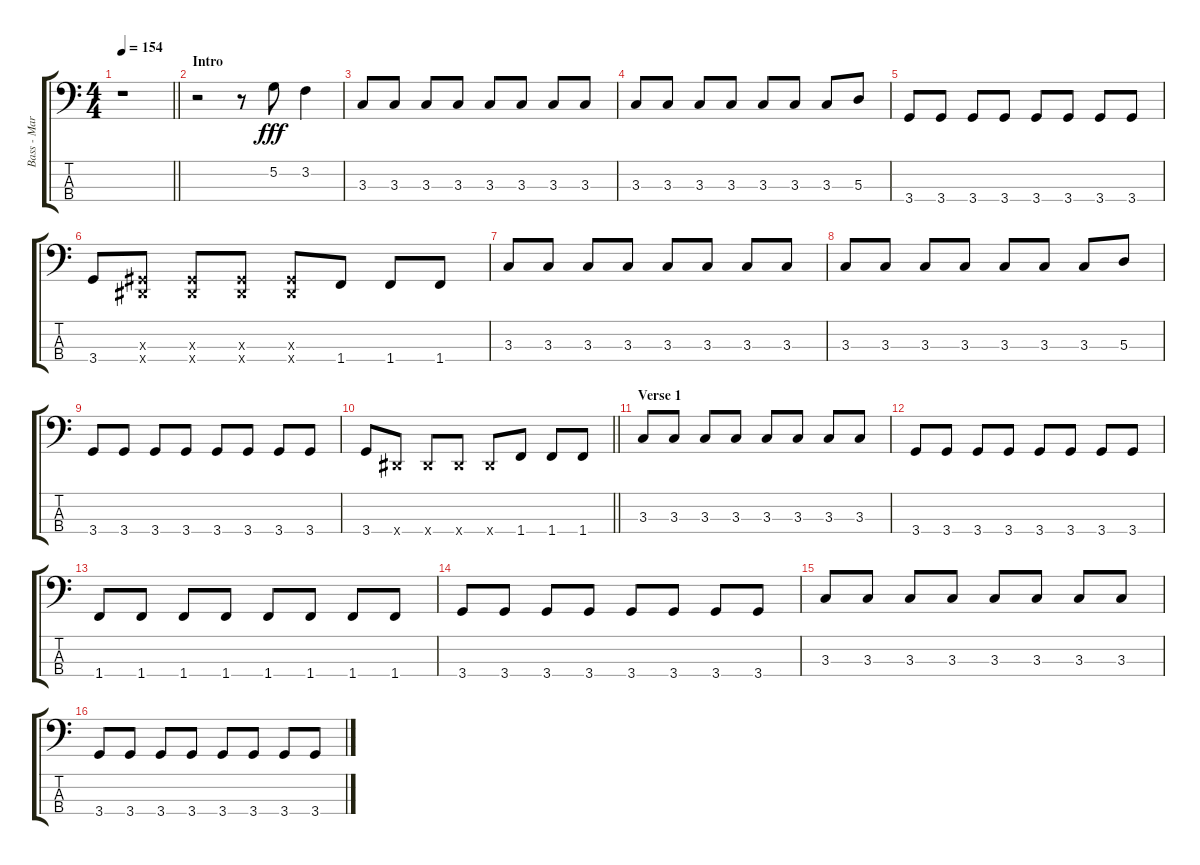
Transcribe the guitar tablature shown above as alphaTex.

\track ("Bass - Mark" "Bass - Mar") {instrument electricbasspick}
\staff {score tabs}
\tuning (G2 D2 A1 E1) {hide}
\ts (4 4)
\tempo 154
\clef f4
\barLineRight lightlight
\ks c
r.1{dy fff instrument electricbasspick} |
\section ("" "Intro")
r.2 r.8 5.2.8 3.2.4 |
3.3.8 3.3.8 3.3.8 3.3.8 3.3.8 3.3.8 3.3.8 3.3.8 |
3.3.8 3.3.8 3.3.8 3.3.8 3.3.8 3.3.8 3.3.8 5.3.8 |
3.4.8 3.4.8 3.4.8 3.4.8 3.4.8 3.4.8 3.4.8 3.4.8 |
3.4.8 (-1.3{x} -1.4{x}).8 (-1.3{x} -1.4{x}).8 (-1.3{x} -1.4{x}).8 (-1.3{x} -1.4{x}).8 1.4.8 1.4.8 1.4.8 |
3.3.8 3.3.8 3.3.8 3.3.8 3.3.8 3.3.8 3.3.8 3.3.8 |
3.3.8 3.3.8 3.3.8 3.3.8 3.3.8 3.3.8 3.3.8 5.3.8 |
3.4.8 3.4.8 3.4.8 3.4.8 3.4.8 3.4.8 3.4.8 3.4.8 |
\barLineRight lightlight
3.4.8 -1.4{x}.8 -1.4{x}.8 -1.4{x}.8 -1.4{x}.8 1.4.8 1.4.8 1.4.8 |
\section ("" "Verse 1")
3.3.8 3.3.8 3.3.8 3.3.8 3.3.8 3.3.8 3.3.8 3.3.8 |
3.4.8 3.4.8 3.4.8 3.4.8 3.4.8 3.4.8 3.4.8 3.4.8 |
1.4.8 1.4.8 1.4.8 1.4.8 1.4.8 1.4.8 1.4.8 1.4.8 |
3.4.8 3.4.8 3.4.8 3.4.8 3.4.8 3.4.8 3.4.8 3.4.8 |
3.3.8 3.3.8 3.3.8 3.3.8 3.3.8 3.3.8 3.3.8 3.3.8 |
3.4.8 3.4.8 3.4.8 3.4.8 3.4.8 3.4.8 3.4.8 3.4.8
